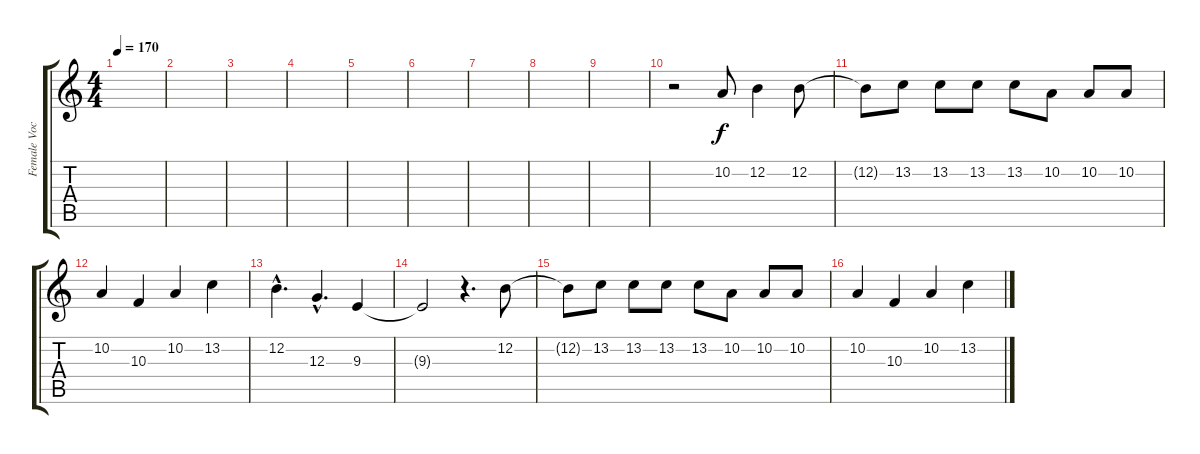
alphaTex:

\track ("Female Vocals" "Female Voc") {instrument flute}
\staff {score tabs}
\tuning (E4 B3 G3 D3 A2 E2) {hide}
\ts (4 4)
\tempo 170
\clef g2
\ks c
|
|
|
|
|
|
|
|
|
r.2 10.2.8 12.2.4 12.2.8 |
12.2{t}.8 13.2.8 13.2.8 13.2.8 13.2.8 10.2.8 10.2.8 10.2.8 |
10.2.4 10.3.4 10.2.4 13.2.4 |
12.2{hac}.4{d} 12.3{hac}.4{d} 9.3.4 |
9.3{t}.2 r.4{d} 12.2.8 |
12.2{t}.8 13.2.8 13.2.8 13.2.8 13.2.8 10.2.8 10.2.8 10.2.8 |
10.2.4 10.3.4 10.2.4 13.2.4
